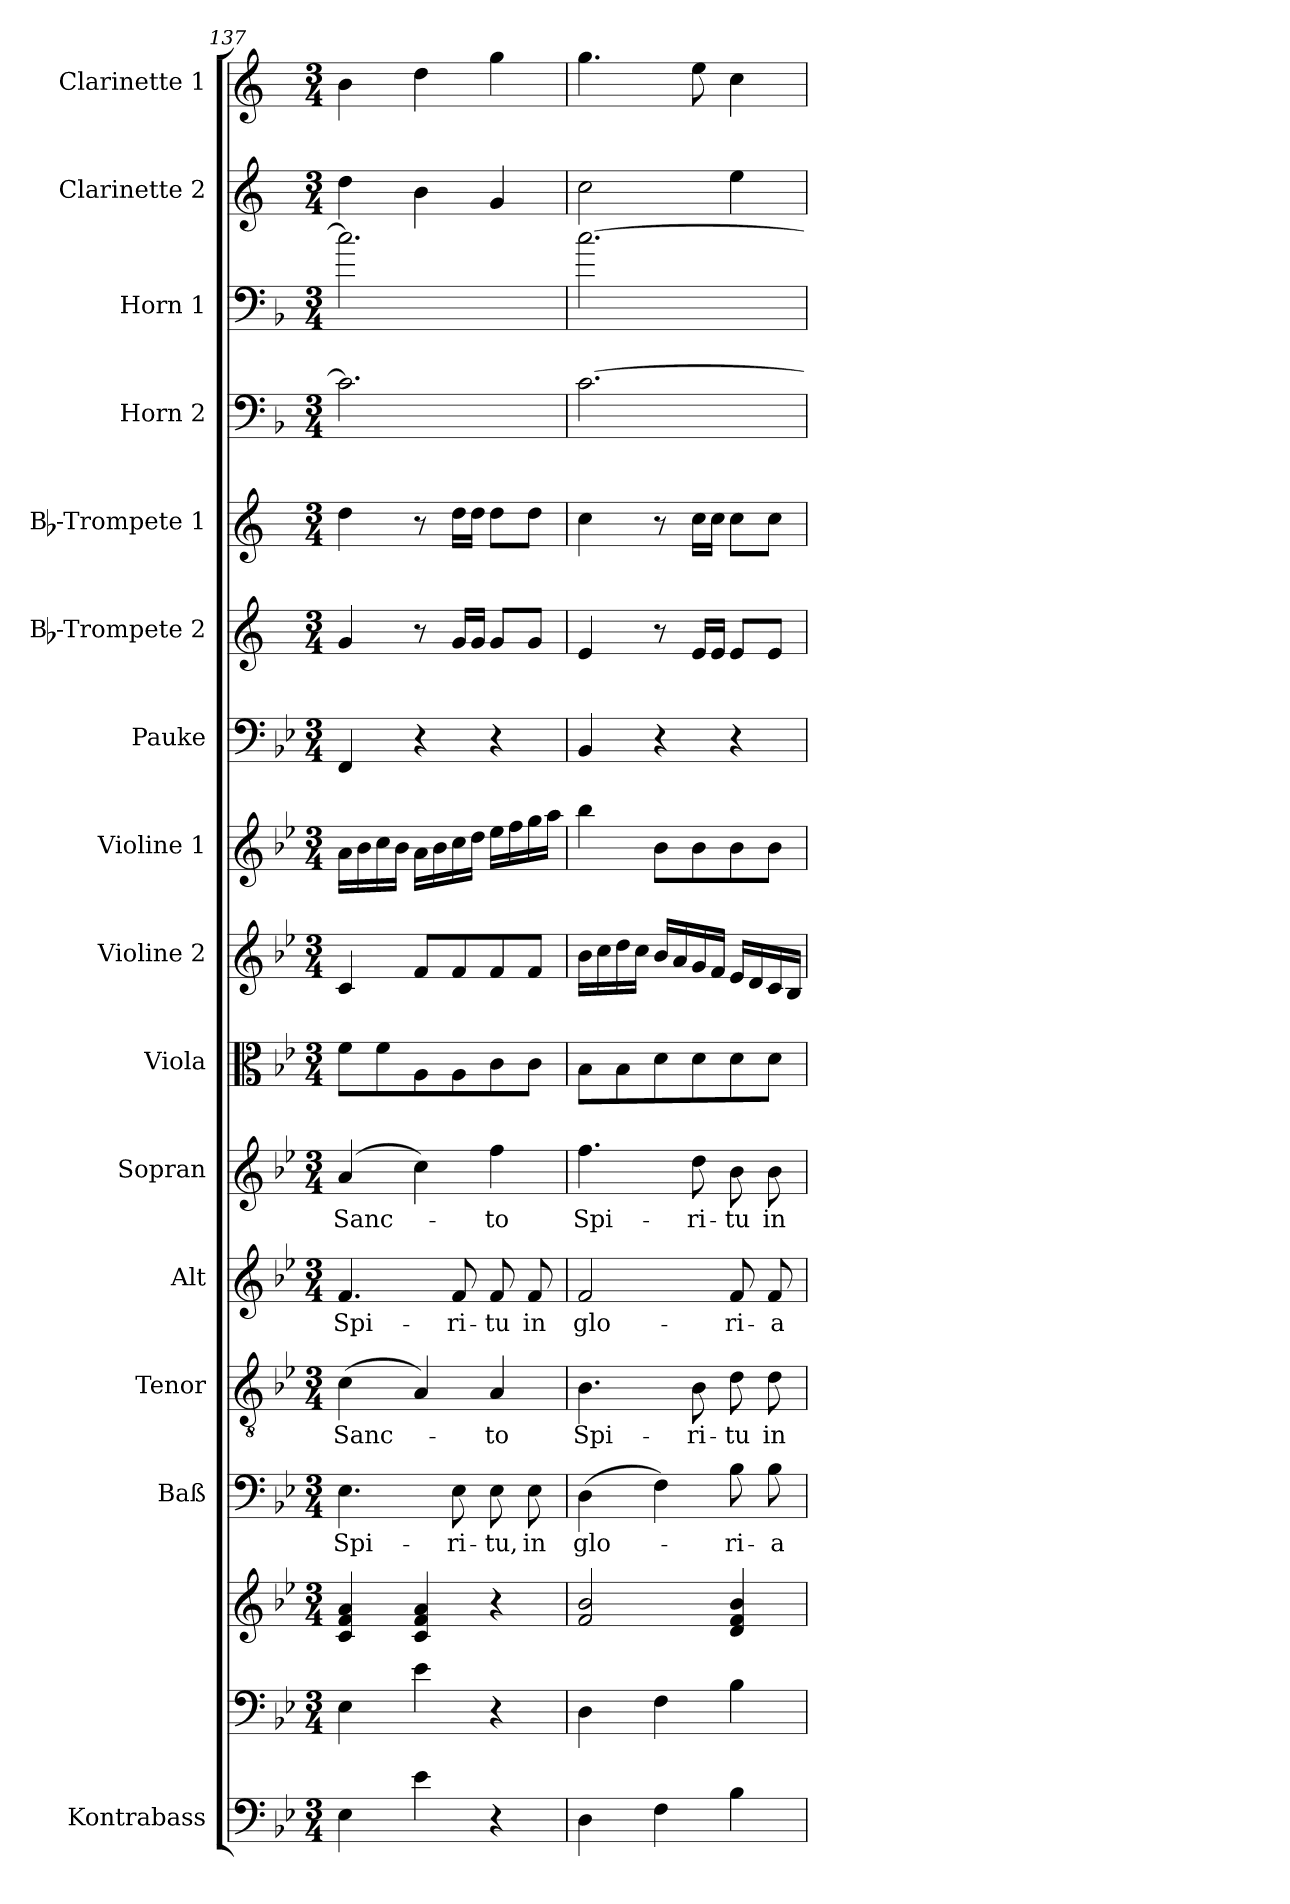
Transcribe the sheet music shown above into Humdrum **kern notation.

**kern	**kern	**kern	**kern	**text	**kern	**text	**kern	**text	**kern	**text	**kern	**kern	**kern	**kern	**kern	**kern	**kern	**kern	**kern	**kern
*part16	*part15	*part15	*part14	*part14	*part13	*part13	*part12	*part12	*part11	*part11	*part10	*part9	*part8	*part7	*part6	*part5	*part4	*part3	*part2	*part1
*staff17	*staff16	*staff15	*staff14	*staff14	*staff13	*staff13	*staff12	*staff12	*staff11	*staff11	*staff10	*staff9	*staff8	*staff7	*staff6	*staff5	*staff4	*staff3	*staff2	*staff1
*I"Kontrabass	*	*	*I"Baß	*	*I"Tenor	*	*I"Alt	*	*I"Sopran	*	*I"Viola	*I"Violine 2	*I"Violine 1	*I"Pauke	*I"Bb-Trompete 2	*I"Bb-Trompete 1	*I"Horn 2	*I"Horn 1	*I"Clarinette 2	*I"Clarinette 1
*I'Kb.	*	*	*I'Baß	*	*I'Ten	*	*I'Alt	*	*I'Sop	*	*I'Vla.	*I'Vln. 2	*I'Vln. 1	*I'Pk.	*I'Bb Trp. 2	*I'Bb Trp. 1	*I'Hrn. 2	*I'Hrn. 1	*I'Cl. 2	*I'Cl. 1
*clefF4	*clefF4	*clefG2	*clefF4	*	*clefGv2	*	*clefG2	*	*clefG2	*	*clefC3	*clefG2	*clefG2	*clefF4	*clefG2	*clefG2	*clefF4	*clefF4	*clefG2	*clefG2
*ITrd7c12	*	*	*	*	*	*	*	*	*	*	*	*	*	*	*ITrd1c2	*ITrd1c2	*ITrd4c7	*ITrd4c7	*ITrd1c2	*ITrd1c2
*k[b-e-]	*k[b-e-]	*k[b-e-]	*k[b-e-]	*	*k[b-e-]	*	*k[b-e-]	*	*k[b-e-]	*	*k[b-e-]	*k[b-e-]	*k[b-e-]	*k[b-e-]	*k[b-e-]	*k[b-e-]	*k[b-e-]	*k[b-e-]	*k[b-e-]	*k[b-e-]
*B-:	*B-:	*B-:	*B-:	*	*B-:	*	*B-:	*	*B-:	*	*B-:	*B-:	*B-:	*B-:	*B-:	*B-:	*B-:	*B-:	*B-:	*B-:
*M3/4	*M3/4	*M3/4	*M3/4	*	*M3/4	*	*M3/4	*	*M3/4	*	*M3/4	*M3/4	*M3/4	*M3/4	*M3/4	*M3/4	*M3/4	*M3/4	*M3/4	*M3/4
=137	=137	=137	=137	=137	=137	=137	=137	=137	=137	=137	=137	=137	=137	=137	=137	=137	=137	=137	=137	=137
!	!	!	!	!LO:LY:b	!	!LO:LY:b	!	!LO:LY:b	!	!LO:LY:b	!	!	!	!	!	!	!	!	!	!
4EE-\	4E-\	4c/ 4f/ 4a/	4.E-\	Spi-	(>4c\	Sanc-	4.f/	Spi-	(4a/	Sanc-	8f\L	4c/	16a\LL	4FF/	4f/	4cc\	2.F\]	2.f\]	4cc\	4a\
.	.	.	.	.	.	.	.	.	.	.	.	.	16b-\	.	.	.	.	.	.	.
.	.	.	.	.	.	.	.	.	.	.	8f\	.	16cc\	.	.	.	.	.	.	.
.	.	.	.	.	.	.	.	.	.	.	.	.	16b-\JJ	.	.	.	.	.	.	.
4E-\	4e-\	4c/ 4f/ 4a/	.	.	4A/)	.	.	.	4cc\)	.	8A\	8f/L	16a\LL	4r	8r	8r	.	.	4a\	4cc\
.	.	.	.	.	.	.	.	.	.	.	.	.	16b-\	.	.	.	.	.	.	.
!	!	!	!	!LO:LY:b	!	!	!	!LO:LY:b	!	!	!	!	!	!	!	!	!	!	!	!
.	.	.	8E-\	-ri-	.	.	8f/	-ri-	.	.	8A\	8f/	16cc\	.	16f/LL	16cc\LL	.	.	.	.
.	.	.	.	.	.	.	.	.	.	.	.	.	16dd\JJ	.	16f/JJ	16cc\JJ	.	.	.	.
!	!	!	!	!LO:LY:b	!	!LO:LY:b	!	!LO:LY:b	!	!LO:LY:b	!	!	!	!	!	!	!	!	!	!
4r	4r	4r	8E-\	-tu,	4A/	-to	8f/	-tu	4ff\	-to	8c\	8f/	16ee-\LL	4r	8f/L	8cc\L	.	.	4f/	4ff\
.	.	.	.	.	.	.	.	.	.	.	.	.	16ff\	.	.	.	.	.	.	.
!	!	!	!	!LO:LY:b	!	!	!	!LO:LY:b	!	!	!	!	!	!	!	!	!	!	!	!
.	.	.	8E-\	in	.	.	8f/	in	.	.	8c\J	8f/J	16gg\	.	8f/J	8cc\J	.	.	.	.
.	.	.	.	.	.	.	.	.	.	.	.	.	16aa\JJ	.	.	.	.	.	.	.
=138	=138	=138	=138	=138	=138	=138	=138	=138	=138	=138	=138	=138	=138	=138	=138	=138	=138	=138	=138	=138
!	!	!	!	!LO:LY:b	!	!LO:LY:b	!	!LO:LY:b	!	!LO:LY:b	!	!	!	!	!	!	!	!	!	!
4DD\	4D\	2f/ 2b-/	(>4D\	glo-	4.B-\	Spi-	2f/	glo-	4.ff\	Spi-	8B-\L	16b-\LL	4bb-\	4BB-/	4d/	4b-\	[2.F\	[2.f\	2b-\	4.ff\
.	.	.	.	.	.	.	.	.	.	.	.	16cc\	.	.	.	.	.	.	.	.
.	.	.	.	.	.	.	.	.	.	.	8B-\	16dd\	.	.	.	.	.	.	.	.
.	.	.	.	.	.	.	.	.	.	.	.	16cc\JJ	.	.	.	.	.	.	.	.
4FF\	4F\	.	4F\)	.	.	.	.	.	.	.	8d\	16b-/LL	8b-\L	4r	8r	8r	.	.	.	.
.	.	.	.	.	.	.	.	.	.	.	.	16a/	.	.	.	.	.	.	.	.
!	!	!	!	!	!	!LO:LY:b	!	!	!	!LO:LY:b	!	!	!	!	!	!	!	!	!	!
.	.	.	.	.	8B-\	-ri-	.	.	8dd\	-ri-	8d\	16g/	8b-\	.	16d/LL	16b-\LL	.	.	.	8dd\
.	.	.	.	.	.	.	.	.	.	.	.	16f/JJ	.	.	16d/JJ	16b-\JJ	.	.	.	.
!	!	!	!	!LO:LY:b	!	!LO:LY:b	!	!LO:LY:b	!	!LO:LY:b	!	!	!	!	!	!	!	!	!	!
4BB-\	4B-\	4d/ 4f/ 4b-/	8B-\	-ri-	8d\	-tu	8f/	-ri-	8b-\	-tu	8d\	16e-/LL	8b-\	4r	8d/L	8b-\L	.	.	4dd\	4b-\
.	.	.	.	.	.	.	.	.	.	.	.	16d/	.	.	.	.	.	.	.	.
!	!	!	!	!LO:LY:b	!	!LO:LY:b	!	!LO:LY:b	!	!LO:LY:b	!	!	!	!	!	!	!	!	!	!
.	.	.	8B-\	-a	8d\	in	8f/	-a	8b-\	in	8d\J	16c/	8b-\J	.	8d/J	8b-\J	.	.	.	.
.	.	.	.	.	.	.	.	.	.	.	.	16B-/JJ	.	.	.	.	.	.	.	.
=	=	=	=	=	=	=	=	=	=	=	=	=	=	=	=	=	=	=	=	=
*-	*-	*-	*-	*-	*-	*-	*-	*-	*-	*-	*-	*-	*-	*-	*-	*-	*-	*-	*-	*-
